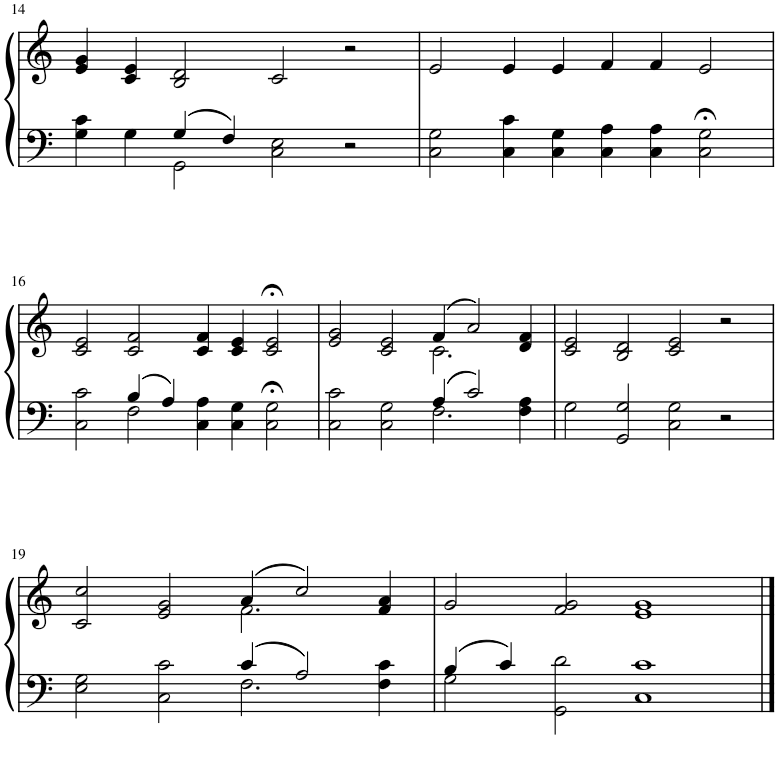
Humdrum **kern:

**kern	**kern
*part1	*part1
*staff2	*staff1
*I"Piano	*
*I'Pno.	*
!!LO:PB:g=z
*clefF4	*clefG2
*k[]	*k[]
*M4/2	*M4/2
=14	=14
*^	*
4G\ 4c\	2ryy	4e/ 4g/
4G\	.	4c/ 4e/
4G/	2GG\	2B/ 2d/
4F/	.	.
2C\ 2E\	1ryy	2c/
2r	.	2r
*v	*v	*
=15	=15
2C\ 2G\	2e/
4C\ 4c\	4e/
4C\ 4G\	4e/
4C\ 4A\	4f/
4C\ 4A\	4f/
2C\;< 2G\;<	2e/
!!LO:LB:g=z
=16	=16
*^	*
2ryy	2C\ 2c\	2c/ 2e/
4B/	2F\	2c/ 2f/
4A/	.	.
2ryy	4C\ 4A\	4c/ 4f/
.	4C\ 4G\	4c/ 4e/
2ryy	2C\;< 2G\;<	2c/;< 2e/;<
=17	=17	=17
*	*	*^
2ryy	2C\ 2c\	2e/ 2g/	1ryy
2ryy	2C\ 2G\	2c/ 2e/	.
4A/	2.F\	(4f/	2.c\
2c/	.	2a/)	.
4ryy	4F\ 4A\	4d/ 4f/	4ryy
*v	*v	*	*
*	*v	*v
=18	=18
2G\	2c/ 2e/
2GG/ 2G/	2B/ 2d/
2C\ 2G\	2c/ 2e/
2r	2r
!!LO:LB:g=z
=19	=19
*^	*^
2ryy	2E\ 2G\	2c/ 2cc/	1ryy
2ryy	2C\ 2c\	2e/ 2g/	.
4c/	2.F\	(4a/	2.f\
2A/	.	2cc/)	.
4ryy	4F\ 4c\	4f/ 4a/	4ryy
*	*	*v	*v
=20	=20	=20
4B/	2G\	2g/
4c/	.	.
2ryy	2GG\ 2d\	2f/ 2g/
1ryy	1C 1c	1e 1g
*v	*v	*
==	==
*-	*-
